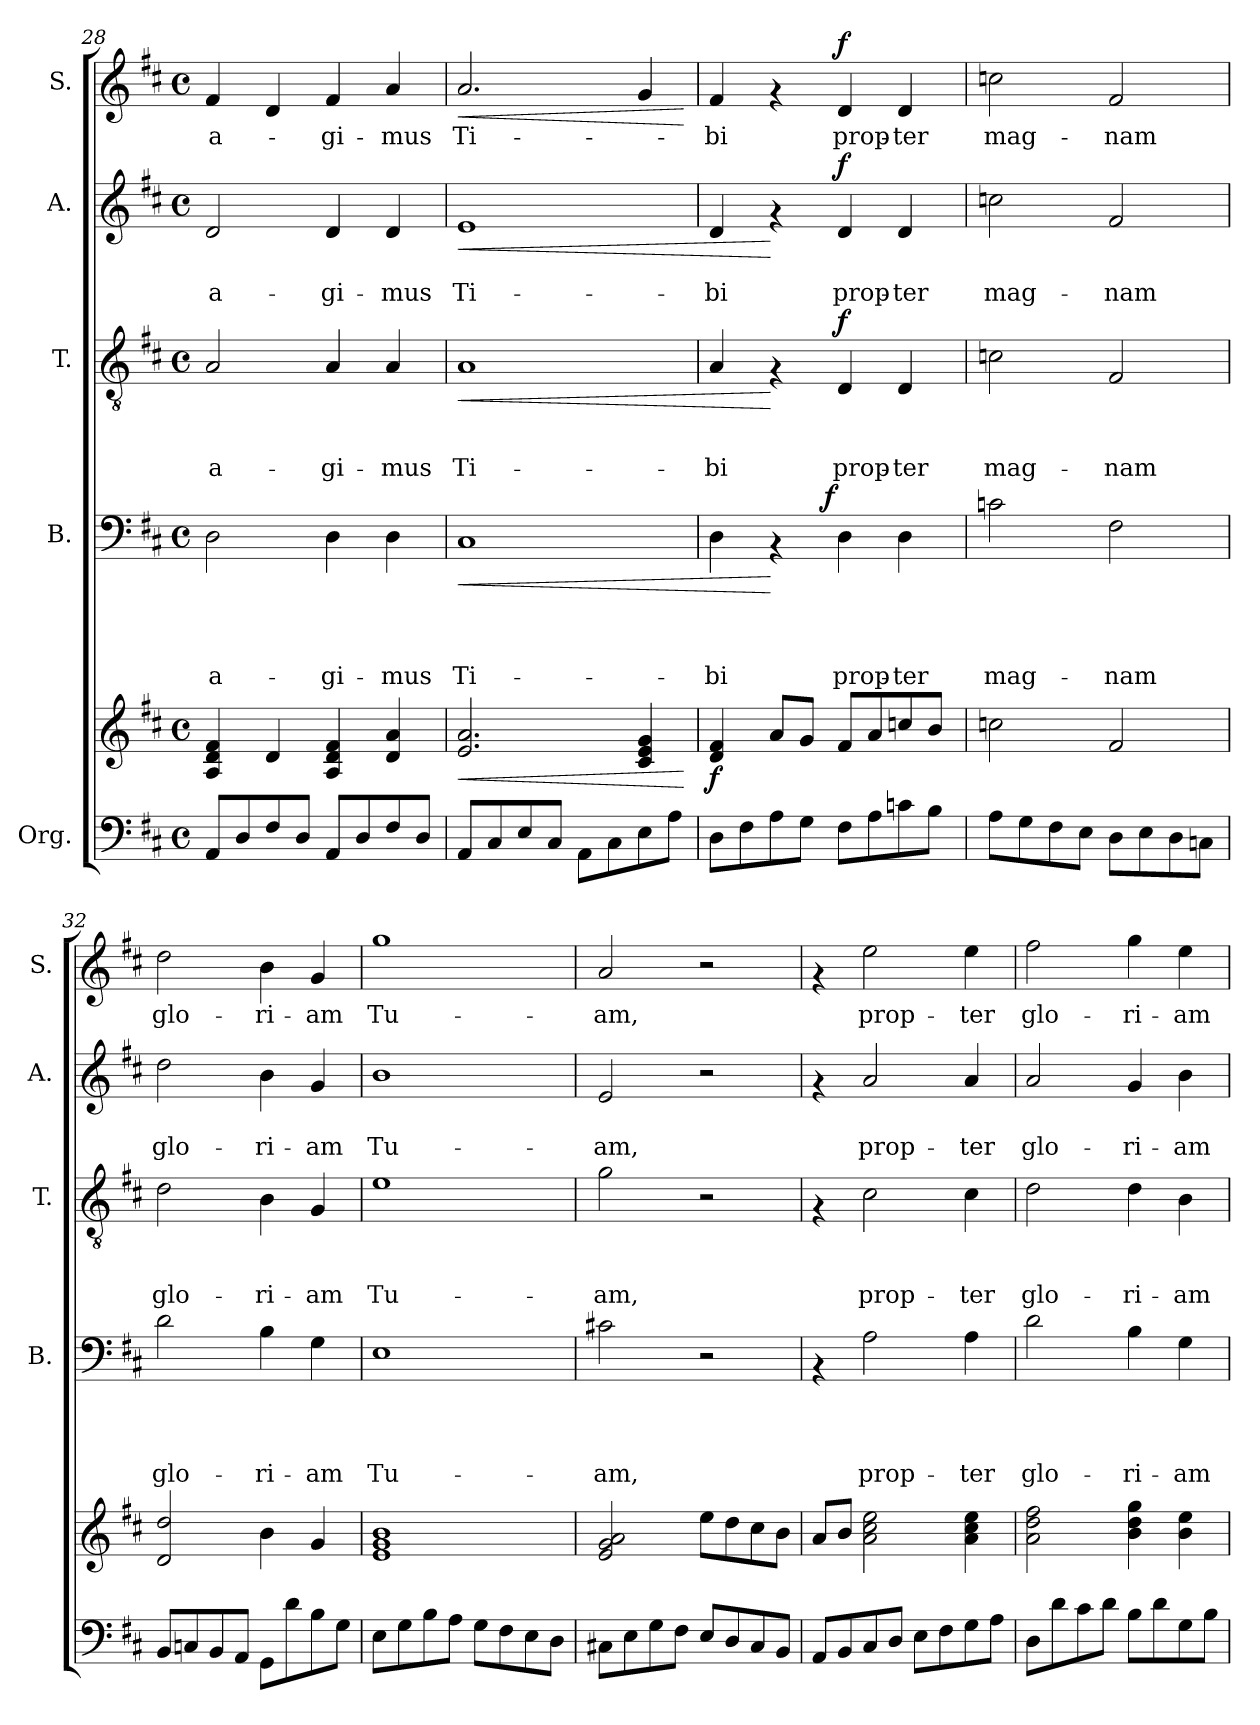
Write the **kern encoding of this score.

**kern	**kern	**dynam	**kern	**text	**text	**text	**text	**dynam	**kern	**text	**text	**text	**dynam	**kern	**text	**text	**dynam	**kern	**text	**dynam
*part5	*part5	*part5	*part4	*part4	*part4	*part4	*part4	*part4	*part3	*part3	*part3	*part3	*part3	*part2	*part2	*part2	*part2	*part1	*part1	*part1
*staff6	*staff5	*staff5/6	*staff4	*staff4	*staff4	*staff4	*staff4	*staff4	*staff3	*staff3	*staff3	*staff3	*staff3	*staff2	*staff2	*staff2	*staff2	*staff1	*staff1	*staff1
*I"Org.	*	*	*I"B.	*	*	*	*	*	*I"T.	*	*	*	*	*I"A.	*	*	*	*I"S.	*	*
*	*	*	*I'B.	*	*	*	*	*	*I'T.	*	*	*	*	*I'A.	*	*	*	*I'S.	*	*
!!LO:PB:g=z
*clefF4	*clefG2	*	*clefF4	*	*	*	*	*	*clefGv2	*	*	*	*	*clefG2	*	*	*	*clefG2	*	*
*k[f#c#]	*k[f#c#]	*	*k[f#c#]	*	*	*	*	*	*k[f#c#]	*	*	*	*	*k[f#c#]	*	*	*	*k[f#c#]	*	*
*D:	*D:	*	*D:	*	*	*	*	*	*D:	*	*	*	*	*D:	*	*	*	*D:	*	*
*M4/4	*M4/4	*	*M4/4	*	*	*	*	*	*M4/4	*	*	*	*	*M4/4	*	*	*	*M4/4	*	*
*met(c)	*met(c)	*	*met(c)	*	*	*	*	*	*met(c)	*	*	*	*	*met(c)	*	*	*	*met(c)	*	*
=28	=28	=28	=28	=28	=28	=28	=28	=28	=28	=28	=28	=28	=28	=28	=28	=28	=28	=28	=28	=28
!	!	!	!	!	!	!	!LO:LY:b	!	!	!	!	!LO:LY:b	!	!	!	!LO:LY:b	!	!	!LO:LY:b	!
8AA/L	4A/ 4d/ 4f#/	.	2D\	.	.	.	a-	.	2A/	.	.	a-	.	2d/	.	a-	.	4f#/	a-	.
8D/	.	.	.	.	.	.	.	.	.	.	.	.	.	.	.	.	.	.	.	.
8F#/	4d/	.	.	.	.	.	.	.	.	.	.	.	.	.	.	.	.	4d/	.	.
8D/J	.	.	.	.	.	.	.	.	.	.	.	.	.	.	.	.	.	.	.	.
!	!	!	!	!	!	!	!LO:LY:b	!	!	!	!	!LO:LY:b	!	!	!	!LO:LY:b	!	!	!LO:LY:b	!
8AA/L	4A/ 4d/ 4f#/	.	4D\	.	.	.	-gi-	.	4A/	.	.	-gi-	.	4d/	.	-gi-	.	4f#/	-gi-	.
8D/	.	.	.	.	.	.	.	.	.	.	.	.	.	.	.	.	.	.	.	.
!	!	!	!	!	!	!	!LO:LY:b	!	!	!	!	!LO:LY:b	!	!	!	!LO:LY:b	!	!	!LO:LY:b	!
8F#/	4d/ 4a/	.	4D\	.	.	.	-mus	.	4A/	.	.	-mus	.	4d/	.	-mus	.	4a/	-mus	.
8D/J	.	.	.	.	.	.	.	.	.	.	.	.	.	.	.	.	.	.	.	.
=29	=29	=29	=29	=29	=29	=29	=29	=29	=29	=29	=29	=29	=29	=29	=29	=29	=29	=29	=29	=29
!	!	!LO:HP:b	!	!	!	!	!LO:LY:b	!LO:HP:b	!	!	!	!LO:LY:b	!LO:HP:b	!	!	!LO:LY:b	!LO:HP:b	!	!LO:LY:b	!LO:HP:b
8AA/L	2.e/ 2.a/	<	1C#	.	.	.	Ti-	<	1A	.	.	Ti-	<	1e	.	Ti-	<	2.a/	Ti-	<
8C#/	.	.	.	.	.	.	.	.	.	.	.	.	.	.	.	.	.	.	.	.
8E/	.	.	.	.	.	.	.	.	.	.	.	.	.	.	.	.	.	.	.	.
8C#/J	.	.	.	.	.	.	.	.	.	.	.	.	.	.	.	.	.	.	.	.
8AA\L	.	.	.	.	.	.	.	.	.	.	.	.	.	.	.	.	.	.	.	.
8C#\	.	.	.	.	.	.	.	.	.	.	.	.	.	.	.	.	.	.	.	.
8E\	4c#/ 4e/ 4g/	.	.	.	.	.	.	.	.	.	.	.	.	.	.	.	.	4g/	.	.
8A\J	.	.	.	.	.	.	.	.	.	.	.	.	.	.	.	.	.	.	.	.
.	.	[	.	.	.	.	.	.	.	.	.	.	.	.	.	.	.	.	.	[
=30	=30	=30	=30	=30	=30	=30	=30	=30	=30	=30	=30	=30	=30	=30	=30	=30	=30	=30	=30	=30
!	!	!LO:DY:b	!	!	!	!	!LO:LY:b	!	!	!	!	!LO:LY:b	!	!	!	!LO:LY:b	!	!	!LO:LY:b	!
*	*	*	*^	*	*	*	*	*	*	*	*	*	*	*	*	*	*	*	*	*
8D\L	4d/ 4f#/	f	4D\	4...ryy	.	.	.	-bi	.	4A/	.	.	-bi	.	4d/	.	-bi	.	4f#/	-bi	.
8F#\	.	.	.	.	.	.	.	.	.	.	.	.	.	.	.	.	.	.	.	.	.
8A\	8a/L	.	4rAA	.	.	.	.	.	[	4rF	.	.	.	[	4rf	.	.	[	4rf	.	.
8G\J	8g/J	.	.	.	.	.	.	.	.	.	.	.	.	.	.	.	.	.	.	.	.
!	!	!	!	!	!	!	!	!	!LO:DY:a	!	!	!	!	!	!	!	!	!	!	!	!
.	.	.	.	2ryy	.	.	.	.	f	.	.	.	.	.	.	.	.	.	.	.	.
!	!	!	!	!	!	!	!	!LO:LY:b	!	!	!	!	!LO:LY:b	!LO:DY:a	!	!	!LO:LY:b	!LO:DY:a	!	!LO:LY:b	!LO:DY:a
8F#\L	8f#/L	.	4D\	.	.	.	.	prop-	.	4D/	.	.	prop-	f	4d/	.	prop-	f	4d/	prop-	f
8A\	8a/	.	.	.	.	.	.	.	.	.	.	.	.	.	.	.	.	.	.	.	.
!	!	!	!	!	!	!	!	!LO:LY:b	!	!	!	!	!LO:LY:b	!	!	!	!LO:LY:b	!	!	!LO:LY:b	!
8cn\	8ccn/	.	4D\	.	.	.	.	-ter	.	4D/	.	.	-ter	.	4d/	.	-ter	.	4d/	-ter	.
8B\J	8b/J	.	.	.	.	.	.	.	.	.	.	.	.	.	.	.	.	.	.	.	.
.	.	.	.	32ryy	.	.	.	.	.	.	.	.	.	.	.	.	.	.	.	.	.
=31	=31	=31	=31	=31	=31	=31	=31	=31	=31	=31	=31	=31	=31	=31	=31	=31	=31	=31	=31	=31	=31
!	!	!	!	!	!	!	!	!LO:LY:b	!	!	!	!	!LO:LY:b	!	!	!	!LO:LY:b	!	!	!LO:LY:b	!
*	*	*	*v	*v	*	*	*	*	*	*	*	*	*	*	*	*	*	*	*	*	*
8A\L	2ccn\	.	2cn\	.	.	.	mag-	.	2cn\	.	.	mag-	.	2ccn\	.	mag-	.	2ccn\	mag-	.
8G\	.	.	.	.	.	.	.	.	.	.	.	.	.	.	.	.	.	.	.	.
8F#\	.	.	.	.	.	.	.	.	.	.	.	.	.	.	.	.	.	.	.	.
8E\J	.	.	.	.	.	.	.	.	.	.	.	.	.	.	.	.	.	.	.	.
!	!	!	!	!	!	!	!LO:LY:b	!	!	!	!	!LO:LY:b	!	!	!	!LO:LY:b	!	!	!LO:LY:b	!
8D\L	2f#/	.	2F#\	.	.	.	-nam	.	2F#/	.	.	-nam	.	2f#/	.	-nam	.	2f#/	-nam	.
8E\	.	.	.	.	.	.	.	.	.	.	.	.	.	.	.	.	.	.	.	.
8D\	.	.	.	.	.	.	.	.	.	.	.	.	.	.	.	.	.	.	.	.
8Cn\J	.	.	.	.	.	.	.	.	.	.	.	.	.	.	.	.	.	.	.	.
=32	=32	=32	=32	=32	=32	=32	=32	=32	=32	=32	=32	=32	=32	=32	=32	=32	=32	=32	=32	=32
!	!	!	!	!	!	!	!LO:LY:b	!	!	!	!	!LO:LY:b	!	!	!	!LO:LY:b	!	!	!LO:LY:b	!
8BB/L	2d/ 2dd/	.	2d\	.	.	.	glo-	.	2d\	.	.	glo-	.	2dd\	.	glo-	.	2dd\	glo-	.
8Cn/	.	.	.	.	.	.	.	.	.	.	.	.	.	.	.	.	.	.	.	.
8BB/	.	.	.	.	.	.	.	.	.	.	.	.	.	.	.	.	.	.	.	.
8AA/J	.	.	.	.	.	.	.	.	.	.	.	.	.	.	.	.	.	.	.	.
!	!	!	!	!	!	!	!LO:LY:b	!	!	!	!	!LO:LY:b	!	!	!	!LO:LY:b	!	!	!LO:LY:b	!
8GG\L	4b\	.	4B\	.	.	.	-ri-	.	4B\	.	.	-ri-	.	4b\	.	-ri-	.	4b\	-ri-	.
8d\	.	.	.	.	.	.	.	.	.	.	.	.	.	.	.	.	.	.	.	.
!	!	!	!	!	!	!	!LO:LY:b	!	!	!	!	!LO:LY:b	!	!	!	!LO:LY:b	!	!	!LO:LY:b	!
8B\	4g/	.	4G\	.	.	.	-am	.	4G/	.	.	-am	.	4g/	.	-am	.	4g/	-am	.
8G\J	.	.	.	.	.	.	.	.	.	.	.	.	.	.	.	.	.	.	.	.
=33	=33	=33	=33	=33	=33	=33	=33	=33	=33	=33	=33	=33	=33	=33	=33	=33	=33	=33	=33	=33
!	!	!	!	!	!	!	!LO:LY:b	!	!	!	!	!LO:LY:b	!	!	!	!LO:LY:b	!	!	!LO:LY:b	!
8E\L	1e 1g 1b	.	1E	.	.	.	Tu-	.	1e	.	.	Tu-	.	1b	.	Tu-	.	1gg	Tu-	.
8G\	.	.	.	.	.	.	.	.	.	.	.	.	.	.	.	.	.	.	.	.
8B\	.	.	.	.	.	.	.	.	.	.	.	.	.	.	.	.	.	.	.	.
8A\J	.	.	.	.	.	.	.	.	.	.	.	.	.	.	.	.	.	.	.	.
8G\L	.	.	.	.	.	.	.	.	.	.	.	.	.	.	.	.	.	.	.	.
8F#\	.	.	.	.	.	.	.	.	.	.	.	.	.	.	.	.	.	.	.	.
8E\	.	.	.	.	.	.	.	.	.	.	.	.	.	.	.	.	.	.	.	.
8D\J	.	.	.	.	.	.	.	.	.	.	.	.	.	.	.	.	.	.	.	.
!!LO:LB:g=z
=34	=34	=34	=34	=34	=34	=34	=34	=34	=34	=34	=34	=34	=34	=34	=34	=34	=34	=34	=34	=34
!	!	!	!	!	!	!	!LO:LY:b	!	!	!	!	!LO:LY:b	!	!	!	!LO:LY:b	!	!	!LO:LY:b	!
8C#X\L	2e/ 2g/ 2a/	.	2c#X\	.	.	.	-am,	.	2g\	.	.	-am,	.	2e/	.	-am,	.	2a/	-am,	.
8E\	.	.	.	.	.	.	.	.	.	.	.	.	.	.	.	.	.	.	.	.
8G\	.	.	.	.	.	.	.	.	.	.	.	.	.	.	.	.	.	.	.	.
8F#\J	.	.	.	.	.	.	.	.	.	.	.	.	.	.	.	.	.	.	.	.
8E/L	8ee\L	.	2r	.	.	.	.	.	2r	.	.	.	.	2r	.	.	.	2r	.	.
8D/	8dd\	.	.	.	.	.	.	.	.	.	.	.	.	.	.	.	.	.	.	.
8C#/	8cc#\	.	.	.	.	.	.	.	.	.	.	.	.	.	.	.	.	.	.	.
8BB/J	8b\J	.	.	.	.	.	.	.	.	.	.	.	.	.	.	.	.	.	.	.
=35	=35	=35	=35	=35	=35	=35	=35	=35	=35	=35	=35	=35	=35	=35	=35	=35	=35	=35	=35	=35
8AA/L	8a/L	.	4rAA	.	.	.	.	.	4rF	.	.	.	.	4rf	.	.	.	4rf	.	.
8BB/	8b/J	.	.	.	.	.	.	.	.	.	.	.	.	.	.	.	.	.	.	.
!	!	!	!	!	!	!	!LO:LY:b	!	!	!	!	!LO:LY:b	!	!	!	!LO:LY:b	!	!	!LO:LY:b	!
8C#/	2a\ 2cc#\ 2ee\	.	2A\	.	.	.	prop-	.	2c#\	.	.	prop-	.	2a/	.	prop-	.	2ee\	prop-	.
8D/J	.	.	.	.	.	.	.	.	.	.	.	.	.	.	.	.	.	.	.	.
8E\L	.	.	.	.	.	.	.	.	.	.	.	.	.	.	.	.	.	.	.	.
8F#\	.	.	.	.	.	.	.	.	.	.	.	.	.	.	.	.	.	.	.	.
!	!	!	!	!	!	!	!LO:LY:b	!	!	!	!	!LO:LY:b	!	!	!	!LO:LY:b	!	!	!LO:LY:b	!
8G\	4a\ 4cc#\ 4ee\	.	4A\	.	.	.	-ter	.	4c#\	.	.	-ter	.	4a/	.	-ter	.	4ee\	-ter	.
8A\J	.	.	.	.	.	.	.	.	.	.	.	.	.	.	.	.	.	.	.	.
=36	=36	=36	=36	=36	=36	=36	=36	=36	=36	=36	=36	=36	=36	=36	=36	=36	=36	=36	=36	=36
!	!	!	!	!	!	!	!LO:LY:b	!	!	!	!	!LO:LY:b	!	!	!	!LO:LY:b	!	!	!LO:LY:b	!
8D\L	2a\ 2dd\ 2ff#\	.	2d\	.	.	.	glo-	.	2d\	.	.	glo-	.	2a/	.	glo-	.	2ff#\	glo-	.
8d\	.	.	.	.	.	.	.	.	.	.	.	.	.	.	.	.	.	.	.	.
8c#\	.	.	.	.	.	.	.	.	.	.	.	.	.	.	.	.	.	.	.	.
8d\J	.	.	.	.	.	.	.	.	.	.	.	.	.	.	.	.	.	.	.	.
!	!	!	!	!	!	!	!LO:LY:b	!	!	!	!	!LO:LY:b	!	!	!	!LO:LY:b	!	!	!LO:LY:b	!
8B\L	4b\ 4dd\ 4gg\	.	4B\	.	.	.	-ri-	.	4d\	.	.	-ri-	.	4g/	.	-ri-	.	4gg\	-ri-	.
8d\	.	.	.	.	.	.	.	.	.	.	.	.	.	.	.	.	.	.	.	.
!	!	!	!	!	!	!	!LO:LY:b	!	!	!	!	!LO:LY:b	!	!	!	!LO:LY:b	!	!	!LO:LY:b	!
8G\	4b\ 4ee\	.	4G\	.	.	.	-am	.	4B\	.	.	-am	.	4b\	.	-am	.	4ee\	-am	.
8B\J	.	.	.	.	.	.	.	.	.	.	.	.	.	.	.	.	.	.	.	.
=	=	=	=	=	=	=	=	=	=	=	=	=	=	=	=	=	=	=	=	=
*-	*-	*-	*-	*-	*-	*-	*-	*-	*-	*-	*-	*-	*-	*-	*-	*-	*-	*-	*-	*-
